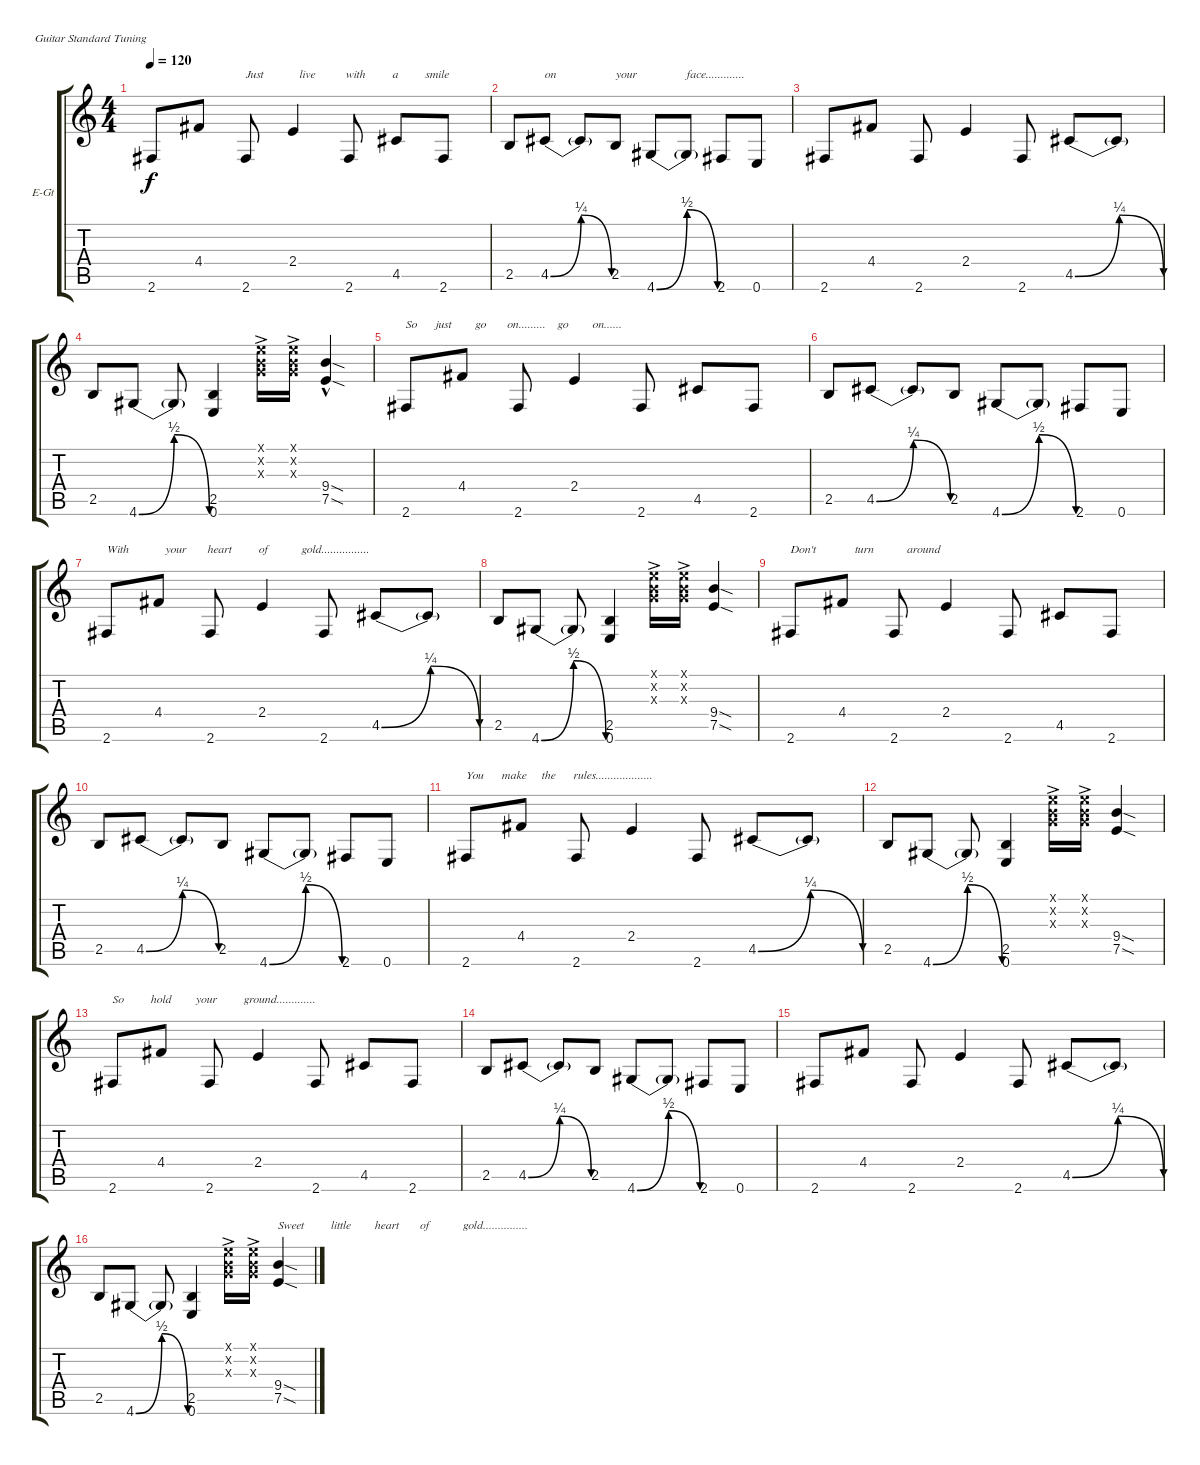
\defaultSystemsLayout 4
\bracketExtendMode groupsimilarinstruments
\firstSystemTrackNameOrientation horizontal
\otherSystemsTrackNameOrientation horizontal
\track ("Matthias Dieth" "E-Gt") {instrument distortionguitar}
\staff {score tabs}
\tuning (E4 B3 G3 D3 A2 E2)
\ts (4 4)
\tempo 120
\clef g2
\ks c
2.6.8{dy f} 4.4.8 2.6.8{txt "Just            live          with         a         smile"} 2.4.4 2.6.8 4.5.8 2.6.8 |
2.5.8 4.5{be (bendrelease 0 0 10.2 1 20.4 1 30 0)}.8{txt "on"} 4.5{t}.8 2.5.8{txt "your"} 4.6{be (bendrelease 0 0 10.799999999999999 2 20.4 2 30 0)}.8 4.6{t}.8{txt "face............."} 2.6.8 0.6.8 |
2.6.8 4.4.8 2.6.8 2.4.4 2.6.8 4.5{be (bendrelease 0 0 10.2 1 20.4 1 30 0)}.8 4.5{t}.8 |
2.5.8 4.6{be (bendrelease 0 0 10.799999999999999 2 20.4 2 30 0)}.8 4.6{t}.8 (2.5 0.6).4 (0.1{ac x} 0.2{ac x} 0.3{ac x}).16 (0.1{ac x} 0.2{ac x} 0.3{ac x}).16 (7.5{sod hac} 9.4{sod hac}).4 |
2.6.8{txt "So      just        go       on.........    go        on......"} 4.4.8 2.6.8 2.4.4 2.6.8 4.5.8 2.6.8 |
2.5.8 4.5{be (bendrelease 0 0 10.2 1 20.4 1 30 0)}.8 4.5{t}.8 2.5.8 4.6{be (bendrelease 0 0 10.799999999999999 2 20.4 2 30 0)}.8 4.6{t}.8 2.6.8 0.6.8 |
2.6.8{txt "With            your       heart         of           gold................"} 4.4.8 2.6.8 2.4.4 2.6.8 4.5{be (bendrelease 0 0 10.2 1 20.4 1 30 0)}.8 4.5{t}.8 |
2.5.8 4.6{be (bendrelease 0 0 10.799999999999999 2 20.4 2 30 0)}.8 4.6{t}.8 (2.5 0.6).4 (0.1{ac x} 0.2{ac x} 0.3{ac x}).16 (0.1{ac x} 0.2{ac x} 0.3{ac x}).16 (7.5{sod} 9.4{sod}).4 |
2.6.8{txt "Don't             turn           around"} 4.4.8 2.6.8 2.4.4 2.6.8 4.5.8 2.6.8 |
2.5.8 4.5{be (bendrelease 0 0 10.2 1 20.4 1 30 0)}.8 4.5{t}.8 2.5.8 4.6{be (bendrelease 0 0 10.799999999999999 2 20.4 2 30 0)}.8 4.6{t}.8 2.6.8 0.6.8 |
2.6.8{txt "You      make     the      rules..................."} 4.4.8 2.6.8 2.4.4 2.6.8 4.5{be (bendrelease 0 0 10.2 1 20.4 1 30 0)}.8 4.5{t}.8 |
2.5.8 4.6{be (bendrelease 0 0 10.799999999999999 2 20.4 2 30 0)}.8 4.6{t}.8 (2.5 0.6).4 (0.1{ac x} 0.2{ac x} 0.3{ac x}).16 (0.1{ac x} 0.2{ac x} 0.3{ac x}).16 (7.5{sod} 9.4{sod}).4 |
2.6.8{txt "So         hold        your         ground............."} 4.4.8 2.6.8 2.4.4 2.6.8 4.5.8 2.6.8 |
2.5.8 4.5{be (bendrelease 0 0 10.2 1 20.4 1 30 0)}.8 4.5{t}.8 2.5.8 4.6{be (bendrelease 0 0 10.799999999999999 2 20.4 2 30 0)}.8 4.6{t}.8 2.6.8 0.6.8 |
2.6.8 4.4.8 2.6.8 2.4.4 2.6.8 4.5{be (bendrelease 0 0 10.2 1 20.4 1 30 0)}.8 4.5{t}.8 |
2.5.8 4.6{be (bendrelease 0 0 10.799999999999999 2 20.4 2 30 0)}.8 4.6{t}.8 (2.5 0.6).4 (0.1{ac x} 0.2{ac x} 0.3{ac x}).16 (0.1{ac x} 0.2{ac x} 0.3{ac x}).16 (7.5{sod} 9.4{sod}).4{txt "Sweet         little        heart       of           gold..............."}
